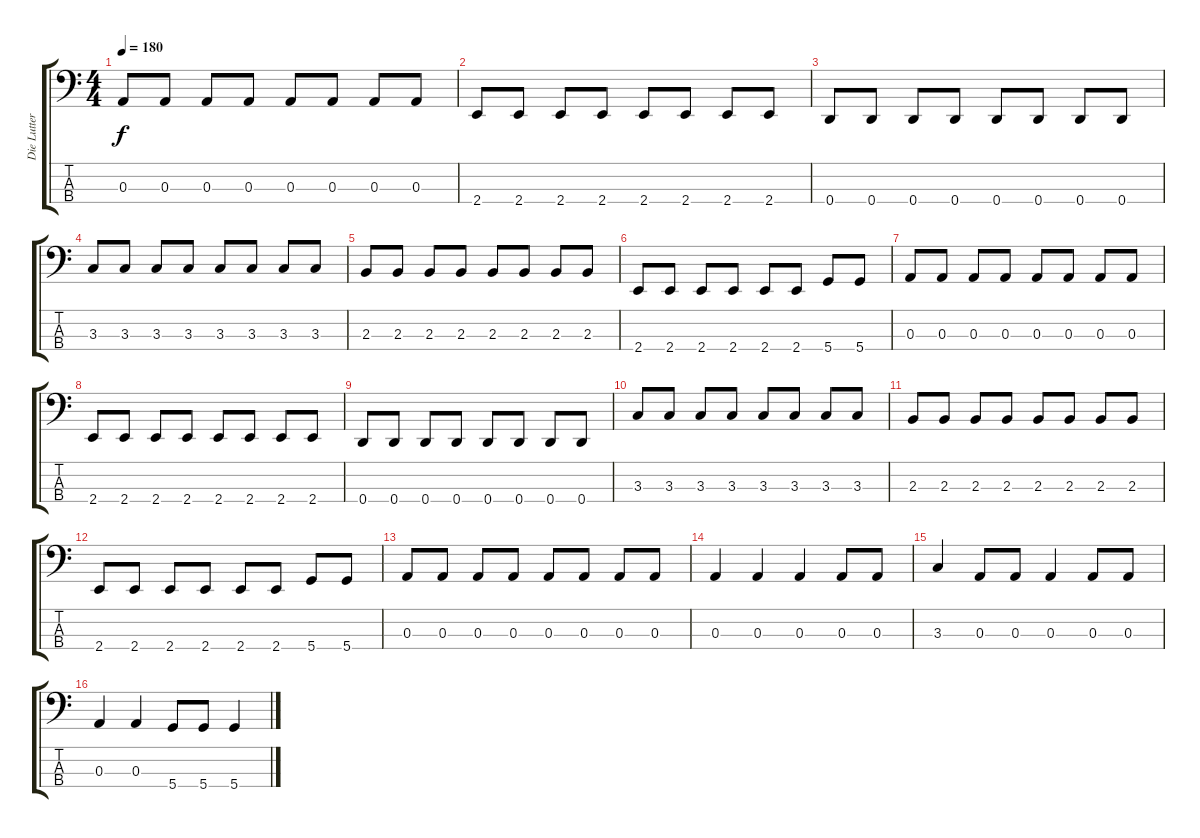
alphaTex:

\track ("Die Lutter" "Die Lutter") {instrument electricbasspick}
\staff {score tabs}
\tuning (G2 D2 A1 D1) {hide}
\ts (4 4)
\tempo 180
\clef f4
\ks c
0.3.8{dy f} 0.3.8 0.3.8 0.3.8 0.3.8 0.3.8 0.3.8 0.3.8 |
2.4.8 2.4.8 2.4.8 2.4.8 2.4.8 2.4.8 2.4.8 2.4.8 |
0.4.8 0.4.8 0.4.8 0.4.8 0.4.8 0.4.8 0.4.8 0.4.8 |
3.3.8 3.3.8 3.3.8 3.3.8 3.3.8 3.3.8 3.3.8 3.3.8 |
2.3.8 2.3.8 2.3.8 2.3.8 2.3.8 2.3.8 2.3.8 2.3.8 |
2.4.8 2.4.8 2.4.8 2.4.8 2.4.8 2.4.8 5.4.8 5.4.8 |
0.3.8 0.3.8 0.3.8 0.3.8 0.3.8 0.3.8 0.3.8 0.3.8 |
2.4.8 2.4.8 2.4.8 2.4.8 2.4.8 2.4.8 2.4.8 2.4.8 |
0.4.8 0.4.8 0.4.8 0.4.8 0.4.8 0.4.8 0.4.8 0.4.8 |
3.3.8 3.3.8 3.3.8 3.3.8 3.3.8 3.3.8 3.3.8 3.3.8 |
2.3.8 2.3.8 2.3.8 2.3.8 2.3.8 2.3.8 2.3.8 2.3.8 |
2.4.8 2.4.8 2.4.8 2.4.8 2.4.8 2.4.8 5.4.8 5.4.8 |
0.3.8 0.3.8 0.3.8 0.3.8 0.3.8 0.3.8 0.3.8 0.3.8 |
0.3.4 0.3.4 0.3.4 0.3.8 0.3.8 |
3.3.4 0.3.8 0.3.8 0.3.4 0.3.8 0.3.8 |
0.3.4 0.3.4 5.4.8 5.4.8 5.4.4
